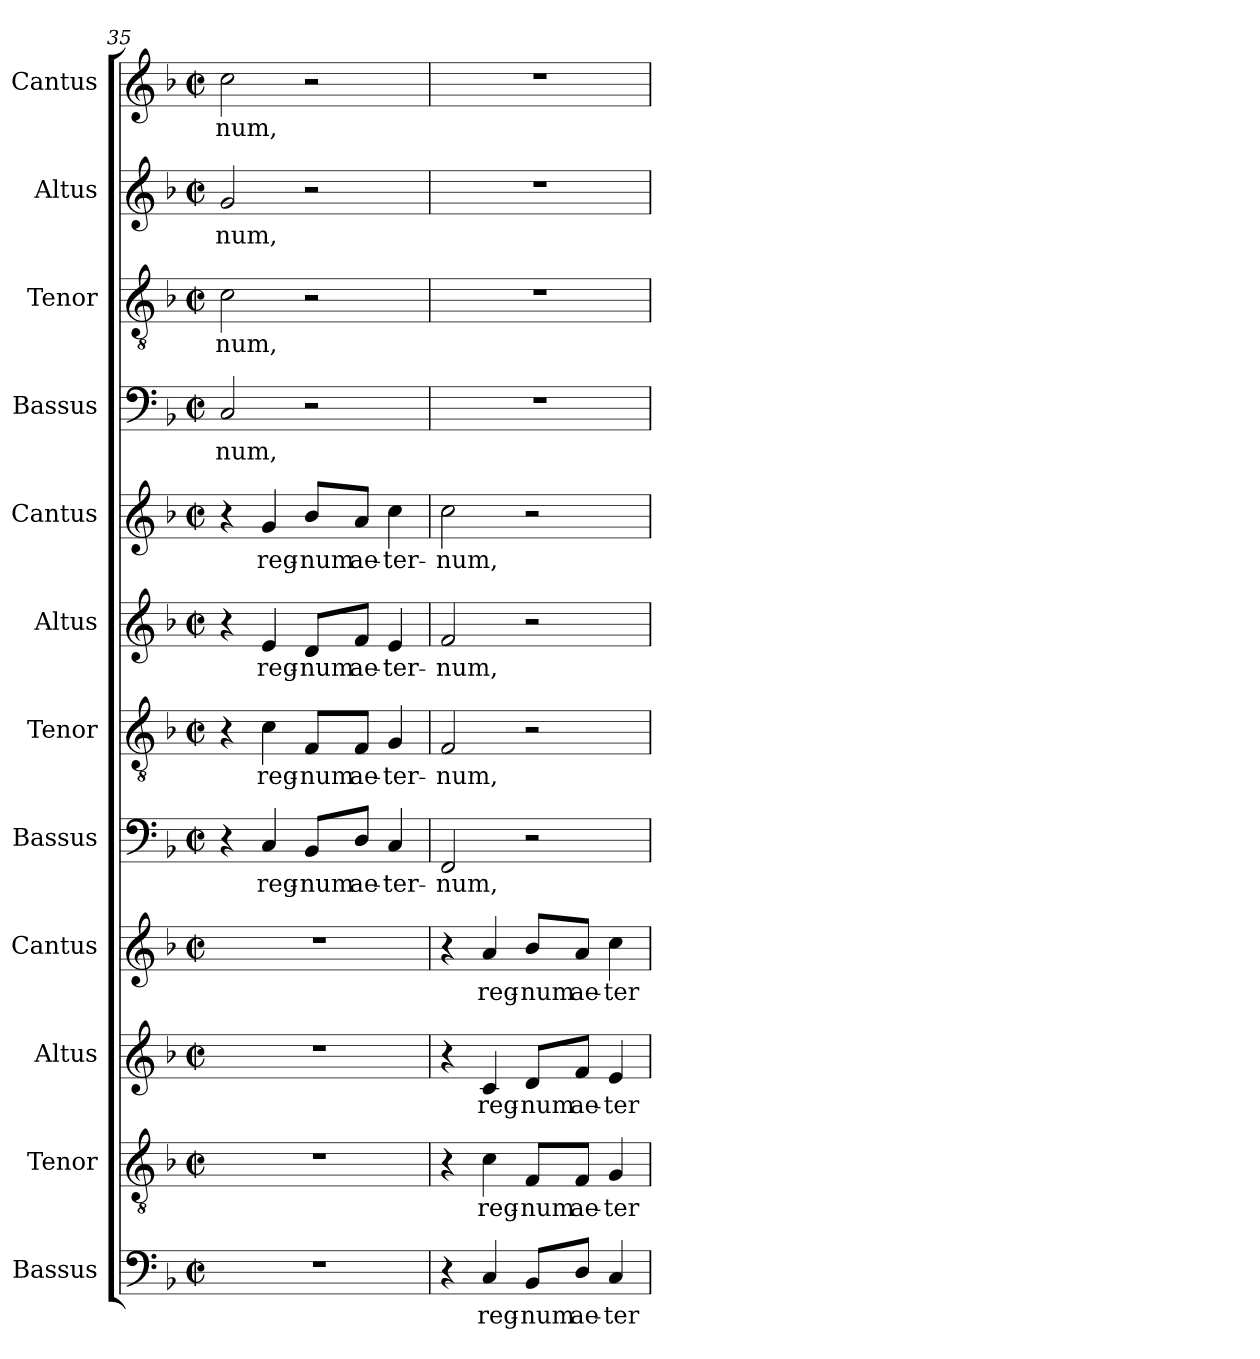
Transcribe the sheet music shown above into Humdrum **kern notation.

**kern	**text	**kern	**text	**kern	**text	**kern	**text	**kern	**text	**kern	**text	**kern	**text	**kern	**text	**kern	**text	**kern	**text	**kern	**text	**kern	**text
*part12	*part12	*part11	*part11	*part10	*part10	*part9	*part9	*part8	*part8	*part7	*part7	*part6	*part6	*part5	*part5	*part4	*part4	*part3	*part3	*part2	*part2	*part1	*part1
*staff12	*staff12	*staff11	*staff11	*staff10	*staff10	*staff9	*staff9	*staff8	*staff8	*staff7	*staff7	*staff6	*staff6	*staff5	*staff5	*staff4	*staff4	*staff3	*staff3	*staff2	*staff2	*staff1	*staff1
*I"Bassus	*	*I"Tenor	*	*I"Altus	*	*I"Cantus	*	*I"Bassus	*	*I"Tenor	*	*I"Altus	*	*I"Cantus	*	*I"Bassus	*	*I"Tenor	*	*I"Altus	*	*I"Cantus	*
*I'B.	*	*I'T.	*	*I'A.	*	*I'S.	*	*I'B.	*	*I'T.	*	*I'A.	*	*I'S.	*	*I'B.	*	*I'T.	*	*I'A.	*	*I'S.	*
*clefF4	*	*clefGv2	*	*clefG2	*	*clefG2	*	*clefF4	*	*clefGv2	*	*clefG2	*	*clefG2	*	*clefF4	*	*clefGv2	*	*clefG2	*	*clefG2	*
*	*	*ITrd7c12	*	*	*	*	*	*	*	*ITrd7c12	*	*	*	*	*	*	*	*ITrd7c12	*	*	*	*	*
*k[b-]	*	*k[b-]	*	*k[b-]	*	*k[b-]	*	*k[b-]	*	*k[b-]	*	*k[b-]	*	*k[b-]	*	*k[b-]	*	*k[b-]	*	*k[b-]	*	*k[b-]	*
*F:	*	*F:	*	*F:	*	*F:	*	*F:	*	*F:	*	*F:	*	*F:	*	*F:	*	*F:	*	*F:	*	*F:	*
*M2/2	*	*M2/2	*	*M2/2	*	*M2/2	*	*M2/2	*	*M2/2	*	*M2/2	*	*M2/2	*	*M2/2	*	*M2/2	*	*M2/2	*	*M2/2	*
*met(c|)	*	*met(c|)	*	*met(c|)	*	*met(c|)	*	*met(c|)	*	*met(c|)	*	*met(c|)	*	*met(c|)	*	*met(c|)	*	*met(c|)	*	*met(c|)	*	*met(c|)	*
=35	=35	=35	=35	=35	=35	=35	=35	=35	=35	=35	=35	=35	=35	=35	=35	=35	=35	=35	=35	=35	=35	=35	=35
!	!	!	!	!	!	!	!	!	!	!	!	!	!	!	!	!	!LO:LY:b:color=#000000	!	!	!	!	!	!
!	!	!	!	!	!	!	!	!	!	!	!	!	!	!	!	!	!	!	!LO:LY:b:color=#000000	!	!	!	!
!	!	!	!	!	!	!	!	!	!	!	!	!	!	!	!	!	!	!	!	!	!LO:LY:b:color=#000000	!	!
!	!	!	!	!	!	!	!	!	!	!	!	!	!	!	!	!	!	!	!	!	!	!	!LO:LY:b:color=#000000
1r	.	1r	.	1r	.	1r	.	4r	.	4r	.	4r	.	4r	.	2Ci/	-num,	2Ci\	-num,	2gi/	-num,	2cci\	-num,
!	!	!	!	!	!	!	!	!	!LO:LY:b:color=#000000	!	!	!	!	!	!	!	!	!	!	!	!	!	!
!	!	!	!	!	!	!	!	!	!	!	!LO:LY:b:color=#000000	!	!	!	!	!	!	!	!	!	!	!	!
!	!	!	!	!	!	!	!	!	!	!	!	!	!LO:LY:b:color=#000000	!	!	!	!	!	!	!	!	!	!
!	!	!	!	!	!	!	!	!	!	!	!	!	!	!	!LO:LY:b:color=#000000	!	!	!	!	!	!	!	!
.	.	.	.	.	.	.	.	4Ci/	reg-	4Ci\	reg-	4ei/	reg-	4gi/	reg-	.	.	.	.	.	.	.	.
!	!	!	!	!	!	!	!	!	!LO:LY:b:color=#000000	!	!	!	!	!	!	!	!	!	!	!	!	!	!
!	!	!	!	!	!	!	!	!	!	!	!LO:LY:b:color=#000000	!	!	!	!	!	!	!	!	!	!	!	!
!	!	!	!	!	!	!	!	!	!	!	!	!	!LO:LY:b:color=#000000	!	!	!	!	!	!	!	!	!	!
!	!	!	!	!	!	!	!	!	!	!	!	!	!	!	!LO:LY:b:color=#000000	!	!	!	!	!	!	!	!
.	.	.	.	.	.	.	.	8BB-i/L	-num	8FFi/L	-num	8di/L	-num	8b-i/L	-num	2r	.	2r	.	2r	.	2r	.
!	!	!	!	!	!	!	!	!	!LO:LY:b:color=#000000	!	!	!	!	!	!	!	!	!	!	!	!	!	!
!	!	!	!	!	!	!	!	!	!	!	!LO:LY:b:color=#000000	!	!	!	!	!	!	!	!	!	!	!	!
!	!	!	!	!	!	!	!	!	!	!	!	!	!LO:LY:b:color=#000000	!	!	!	!	!	!	!	!	!	!
!	!	!	!	!	!	!	!	!	!	!	!	!	!	!	!LO:LY:b:color=#000000	!	!	!	!	!	!	!	!
.	.	.	.	.	.	.	.	8Di/J	ae-	8FFi/J	ae-	8fi/J	ae-	8ai/J	ae-	.	.	.	.	.	.	.	.
!	!	!	!	!	!	!	!	!	!LO:LY:b:color=#000000	!	!	!	!	!	!	!	!	!	!	!	!	!	!
!	!	!	!	!	!	!	!	!	!	!	!LO:LY:b:color=#000000	!	!	!	!	!	!	!	!	!	!	!	!
!	!	!	!	!	!	!	!	!	!	!	!	!	!LO:LY:b:color=#000000	!	!	!	!	!	!	!	!	!	!
!	!	!	!	!	!	!	!	!	!	!	!	!	!	!	!LO:LY:b:color=#000000	!	!	!	!	!	!	!	!
.	.	.	.	.	.	.	.	4Ci/	-ter-	4GGi/	-ter-	4ei/	-ter-	4cci\	-ter-	.	.	.	.	.	.	.	.
=36	=36	=36	=36	=36	=36	=36	=36	=36	=36	=36	=36	=36	=36	=36	=36	=36	=36	=36	=36	=36	=36	=36	=36
!	!	!	!	!	!	!	!	!	!LO:LY:b:color=#000000	!	!	!	!	!	!	!	!	!	!	!	!	!	!
!	!	!	!	!	!	!	!	!	!	!	!LO:LY:b:color=#000000	!	!	!	!	!	!	!	!	!	!	!	!
!	!	!	!	!	!	!	!	!	!	!	!	!	!LO:LY:b:color=#000000	!	!	!	!	!	!	!	!	!	!
!	!	!	!	!	!	!	!	!	!	!	!	!	!	!	!LO:LY:b:color=#000000	!	!	!	!	!	!	!	!
4r	.	4r	.	4r	.	4r	.	2FFi/	-num,	2FFi/	-num,	2fi/	-num,	2cci\	-num,	1r	.	1r	.	1r	.	1r	.
!	!LO:LY:b:color=#000000	!	!	!	!	!	!	!	!	!	!	!	!	!	!	!	!	!	!	!	!	!	!
!	!	!	!LO:LY:b:color=#000000	!	!	!	!	!	!	!	!	!	!	!	!	!	!	!	!	!	!	!	!
!	!	!	!	!	!LO:LY:b:color=#000000	!	!	!	!	!	!	!	!	!	!	!	!	!	!	!	!	!	!
!	!	!	!	!	!	!	!LO:LY:b:color=#000000	!	!	!	!	!	!	!	!	!	!	!	!	!	!	!	!
4Ci/	reg-	4Ci\	reg-	4ci/	reg-	4ai/	reg-	.	.	.	.	.	.	.	.	.	.	.	.	.	.	.	.
!	!LO:LY:b:color=#000000	!	!	!	!	!	!	!	!	!	!	!	!	!	!	!	!	!	!	!	!	!	!
!	!	!	!LO:LY:b:color=#000000	!	!	!	!	!	!	!	!	!	!	!	!	!	!	!	!	!	!	!	!
!	!	!	!	!	!LO:LY:b:color=#000000	!	!	!	!	!	!	!	!	!	!	!	!	!	!	!	!	!	!
!	!	!	!	!	!	!	!LO:LY:b:color=#000000	!	!	!	!	!	!	!	!	!	!	!	!	!	!	!	!
8BB-i/L	-num	8FFi/L	-num	8di/L	-num	8b-i/L	-num	2r	.	2r	.	2r	.	2r	.	.	.	.	.	.	.	.	.
!	!LO:LY:b:color=#000000	!	!	!	!	!	!	!	!	!	!	!	!	!	!	!	!	!	!	!	!	!	!
!	!	!	!LO:LY:b:color=#000000	!	!	!	!	!	!	!	!	!	!	!	!	!	!	!	!	!	!	!	!
!	!	!	!	!	!LO:LY:b:color=#000000	!	!	!	!	!	!	!	!	!	!	!	!	!	!	!	!	!	!
!	!	!	!	!	!	!	!LO:LY:b:color=#000000	!	!	!	!	!	!	!	!	!	!	!	!	!	!	!	!
8Di/J	ae-	8FFi/J	ae-	8fi/J	ae-	8ai/J	ae-	.	.	.	.	.	.	.	.	.	.	.	.	.	.	.	.
!	!LO:LY:b:color=#000000	!	!	!	!	!	!	!	!	!	!	!	!	!	!	!	!	!	!	!	!	!	!
!	!	!	!LO:LY:b:color=#000000	!	!	!	!	!	!	!	!	!	!	!	!	!	!	!	!	!	!	!	!
!	!	!	!	!	!LO:LY:b:color=#000000	!	!	!	!	!	!	!	!	!	!	!	!	!	!	!	!	!	!
!	!	!	!	!	!	!	!LO:LY:b:color=#000000	!	!	!	!	!	!	!	!	!	!	!	!	!	!	!	!
4Ci/	-ter-	4GGi/	-ter-	4ei/	-ter-	4cci\	-ter-	.	.	.	.	.	.	.	.	.	.	.	.	.	.	.	.
=	=	=	=	=	=	=	=	=	=	=	=	=	=	=	=	=	=	=	=	=	=	=	=
*-	*-	*-	*-	*-	*-	*-	*-	*-	*-	*-	*-	*-	*-	*-	*-	*-	*-	*-	*-	*-	*-	*-	*-
